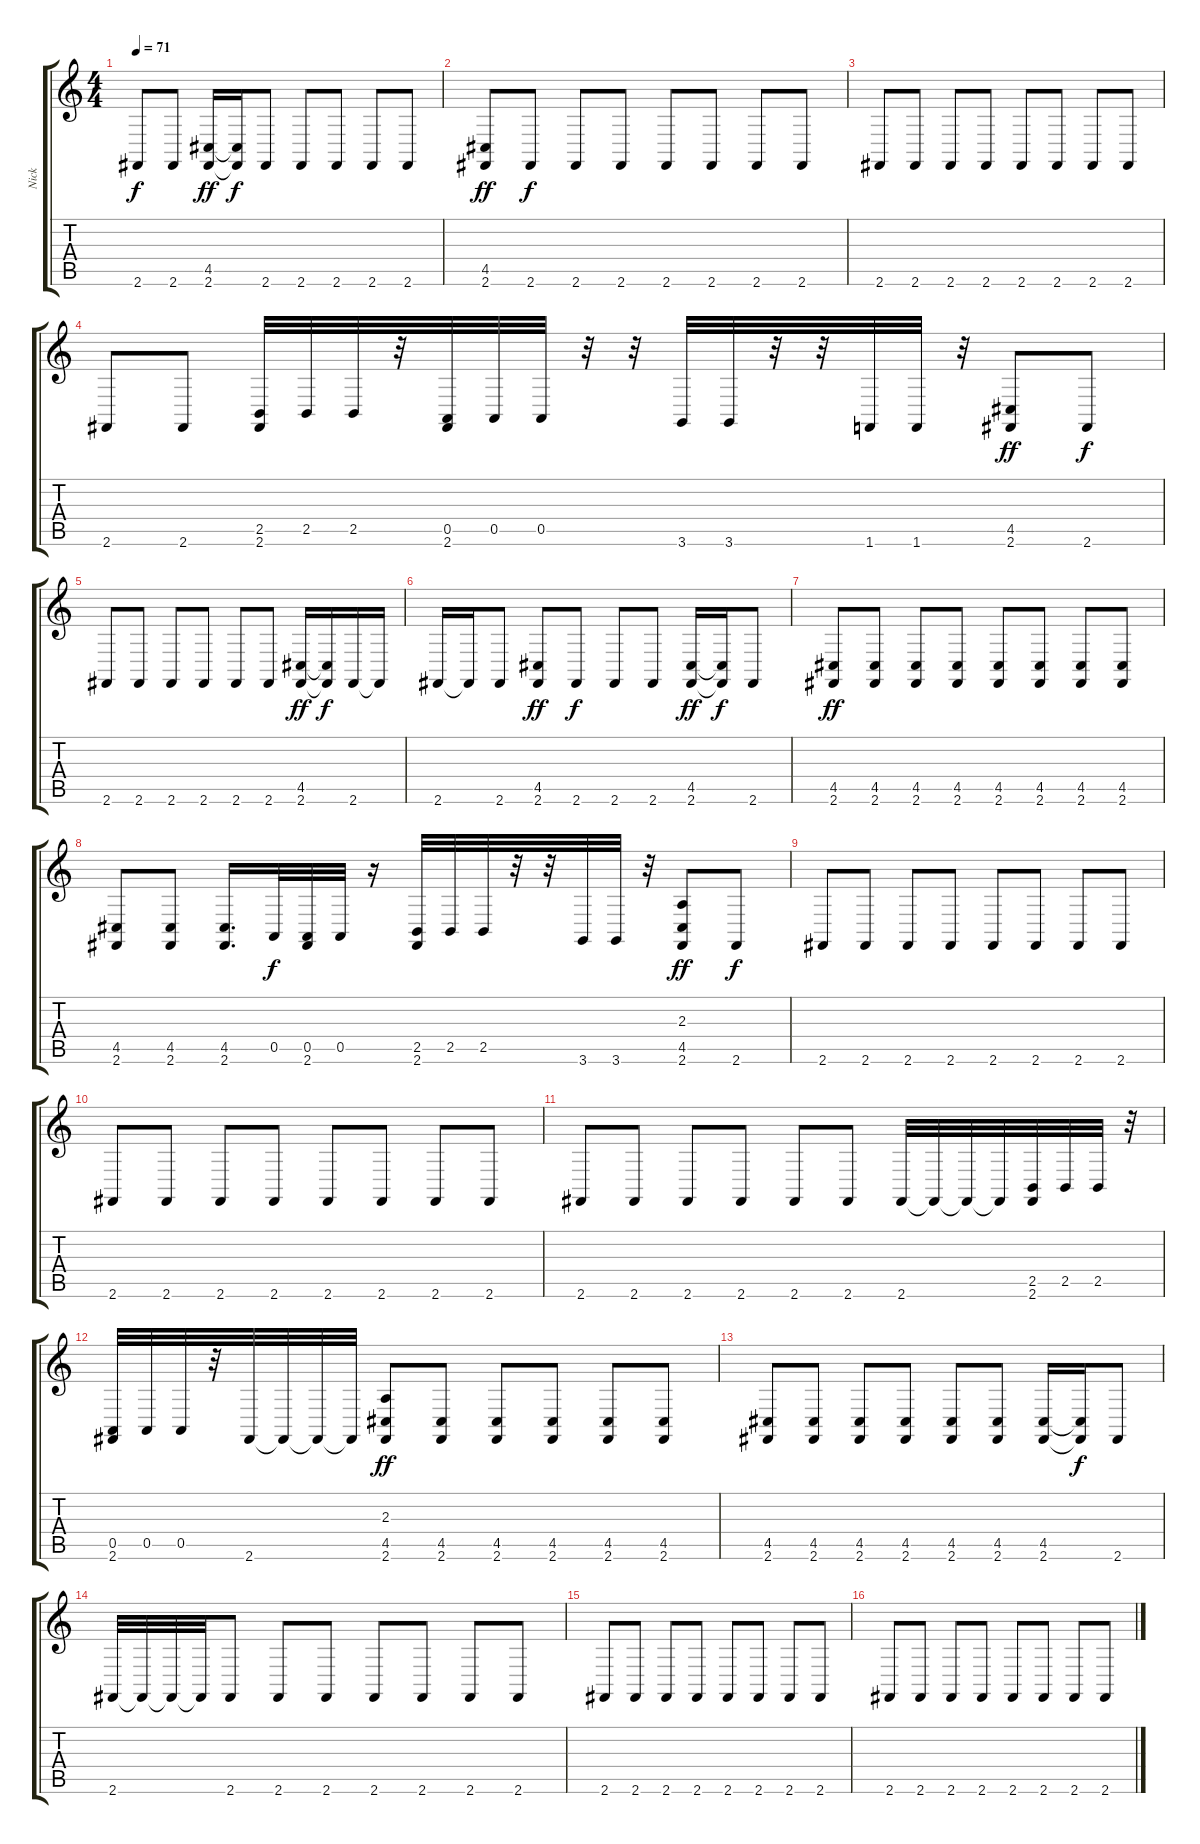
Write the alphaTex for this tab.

\track ("Nick" "Nick") {instrument acousticgrandpiano}
\staff {score tabs}
\tuning (E4 B3 G3 D3 A2 E2) {hide}
\ts (4 4)
\tempo 71
\clef g2
\ks c
2.6.8{dy f} 2.6.8 (4.5 2.6).16{dy ff} (4.5{t} 2.6{t}).16{dy f} 2.6.8 2.6.8 2.6.8 2.6.8 2.6.8 |
(4.5 2.6).8{dy ff} 2.6.8{dy f} 2.6.8 2.6.8 2.6.8 2.6.8 2.6.8 2.6.8 |
2.6.8 2.6.8 2.6.8 2.6.8 2.6.8 2.6.8 2.6.8 2.6.8 |
2.6.8 2.6.8 (2.5 2.6).32 2.5.32 2.5.32 r.32 (0.5 2.6).32 0.5.32 0.5.32 r.32 r.32 3.6.32 3.6.32 r.32 r.32 1.6.32 1.6.32 r.32 (4.5 2.6).8{dy ff} 2.6.8{dy f} |
2.6.8 2.6.8 2.6.8 2.6.8 2.6.8 2.6.8 (4.5 2.6).16{dy ff} (4.5{t} 2.6{t}).16{dy f} 2.6.16 2.6{t}.16 |
2.6.16 2.6{t}.16 2.6.8 (4.5 2.6).8{dy ff} 2.6.8{dy f} 2.6.8 2.6.8 (4.5 2.6).16{dy ff} (4.5{t} 2.6{t}).16{dy f} 2.6.8 |
(4.5 2.6).8{dy ff} (4.5 2.6).8 (4.5 2.6).8 (4.5 2.6).8 (4.5 2.6).8 (4.5 2.6).8 (4.5 2.6).8 (4.5 2.6).8 |
(4.5 2.6).8 (4.5 2.6).8 (4.5 2.6).16{d} 0.5.32{dy f} (0.5 2.6).32 0.5.32 r.16 (2.5 2.6).32 2.5.32 2.5.32 r.32 r.32 3.6.32 3.6.32 r.32 (2.3 4.5 2.6).8{dy ff} 2.6.8{dy f} |
2.6.8 2.6.8 2.6.8 2.6.8 2.6.8 2.6.8 2.6.8 2.6.8 |
2.6.8 2.6.8 2.6.8 2.6.8 2.6.8 2.6.8 2.6.8 2.6.8 |
2.6.8 2.6.8 2.6.8 2.6.8 2.6.8 2.6.8 2.6.32 2.6{t}.32 2.6{t}.32 2.6{t}.32 (2.5 2.6).32 2.5.32 2.5.32 r.32 |
(0.5 2.6).32 0.5.32 0.5.32 r.32 2.6.32 2.6{t}.32 2.6{t}.32 2.6{t}.32 (2.3 4.5 2.6).8{dy ff} (4.5 2.6).8 (4.5 2.6).8 (4.5 2.6).8 (4.5 2.6).8 (4.5 2.6).8 |
(4.5 2.6).8 (4.5 2.6).8 (4.5 2.6).8 (4.5 2.6).8 (4.5 2.6).8 (4.5 2.6).8 (4.5 2.6).16 (4.5{t} 2.6{t}).16{dy f} 2.6.8 |
2.6.32 2.6{t}.32 2.6{t}.32 2.6{t}.32 2.6.8 2.6.8 2.6.8 2.6.8 2.6.8 2.6.8 2.6.8 |
2.6.8 2.6.8 2.6.8 2.6.8 2.6.8 2.6.8 2.6.8 2.6.8 |
2.6.8 2.6.8 2.6.8 2.6.8 2.6.8 2.6.8 2.6.8 2.6.8
